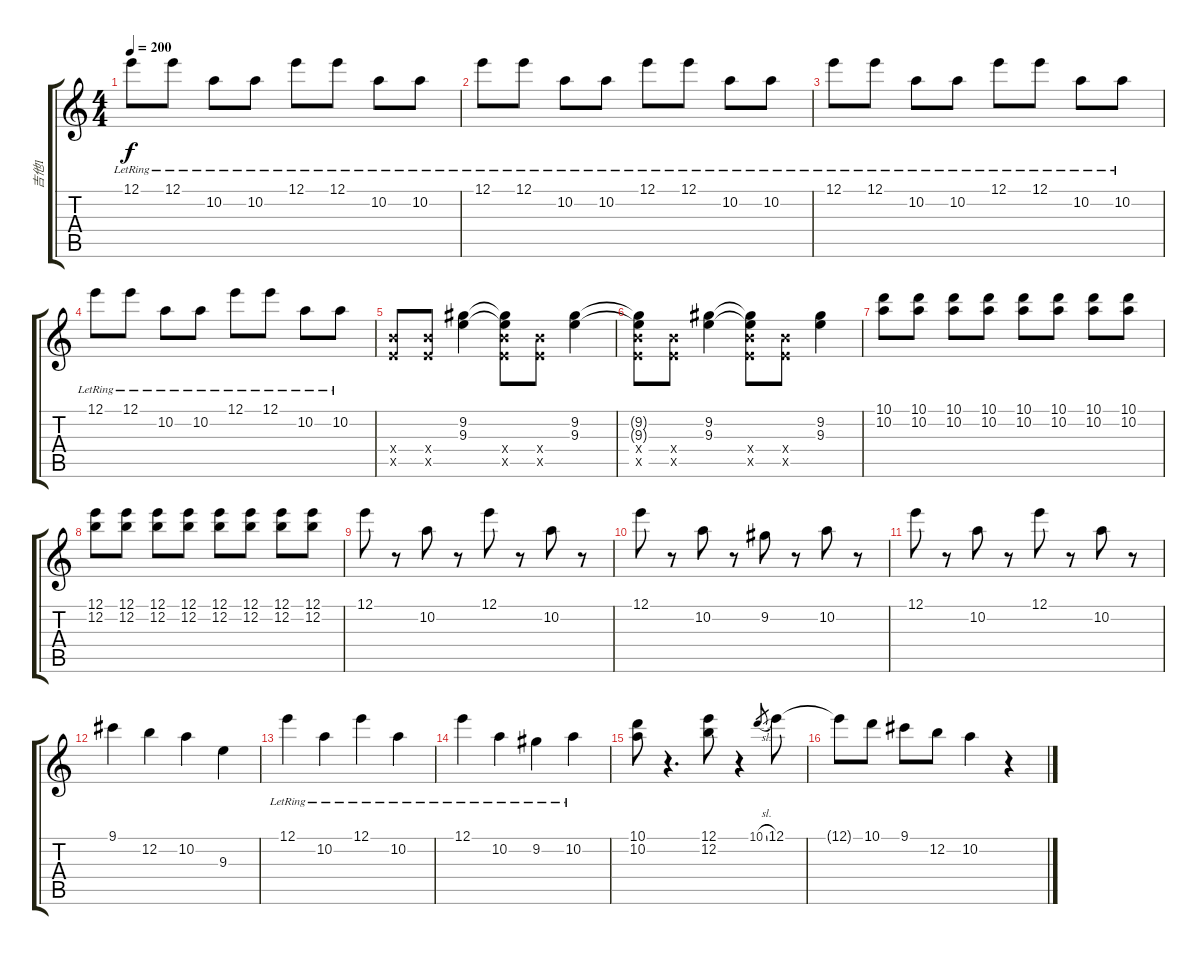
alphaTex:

\track ("吉他1" "吉他1") {instrument distortionguitar}
\staff {score tabs}
\tuning (E4 B3 G3 D3 A2 E2) {hide}
\ts (4 4)
\tempo 200
\clef g2
\ks c
12.1{lr}.8{dy f} 12.1{lr}.8 10.2{lr}.8 10.2{lr}.8 12.1{lr}.8 12.1{lr}.8 10.2{lr}.8 10.2{lr}.8 |
12.1{lr}.8 12.1{lr}.8 10.2{lr}.8 10.2{lr}.8 12.1{lr}.8 12.1{lr}.8 10.2{lr}.8 10.2{lr}.8 |
12.1{lr}.8 12.1{lr}.8 10.2{lr}.8 10.2{lr}.8 12.1{lr}.8 12.1{lr}.8 10.2{lr}.8 10.2{lr}.8 |
12.1{lr}.8 12.1{lr}.8 10.2{lr}.8 10.2{lr}.8 12.1{lr}.8 12.1{lr}.8 10.2{lr}.8 10.2{lr}.8 |
(9.4{x} 7.5{x}).8 (9.4{x} 7.5{x}).8 (9.2 9.3).4 (9.2{t} 9.3{t} 9.4{x} 7.5{x}).8 (9.4{x} 7.5{x}).8 (9.2 9.3).4 |
(9.2{t} 9.3{t} 9.4{x} 7.5{x}).8 (9.4{x} 7.5{x}).8 (9.2 9.3).4 (9.2{t} 9.3{t} 9.4{x} 7.5{x}).8 (9.4{x} 7.5{x}).8 (9.2 9.3).4 |
(10.1 10.2).8 (10.1 10.2).8 (10.1 10.2).8 (10.1 10.2).8 (10.1 10.2).8 (10.1 10.2).8 (10.1 10.2).8 (10.1 10.2).8 |
(12.1 12.2).8 (12.1 12.2).8 (12.1 12.2).8 (12.1 12.2).8 (12.1 12.2).8 (12.1 12.2).8 (12.1 12.2).8 (12.1 12.2).8 |
12.1.8 r.8 10.2.8 r.8 12.1.8 r.8 10.2.8 r.8 |
12.1.8 r.8 10.2.8 r.8 9.2.8 r.8 10.2.8 r.8 |
12.1.8 r.8 10.2.8 r.8 12.1.8 r.8 10.2.8 r.8 |
9.1.4 12.2.4 10.2.4 9.3.4 |
12.1{lr}.4 10.2{lr}.4 12.1{lr}.4 10.2{lr}.4 |
12.1{lr}.4 10.2{lr}.4 9.2{lr}.4 10.2{lr}.4 |
(10.1 10.2).8 r.4{d} (12.1 12.2).8 r.4 10.1{sl}.8{gr} 12.1.8 |
12.1{t}.8 10.1.8 9.1.8 12.2.8 10.2.4 r.4
